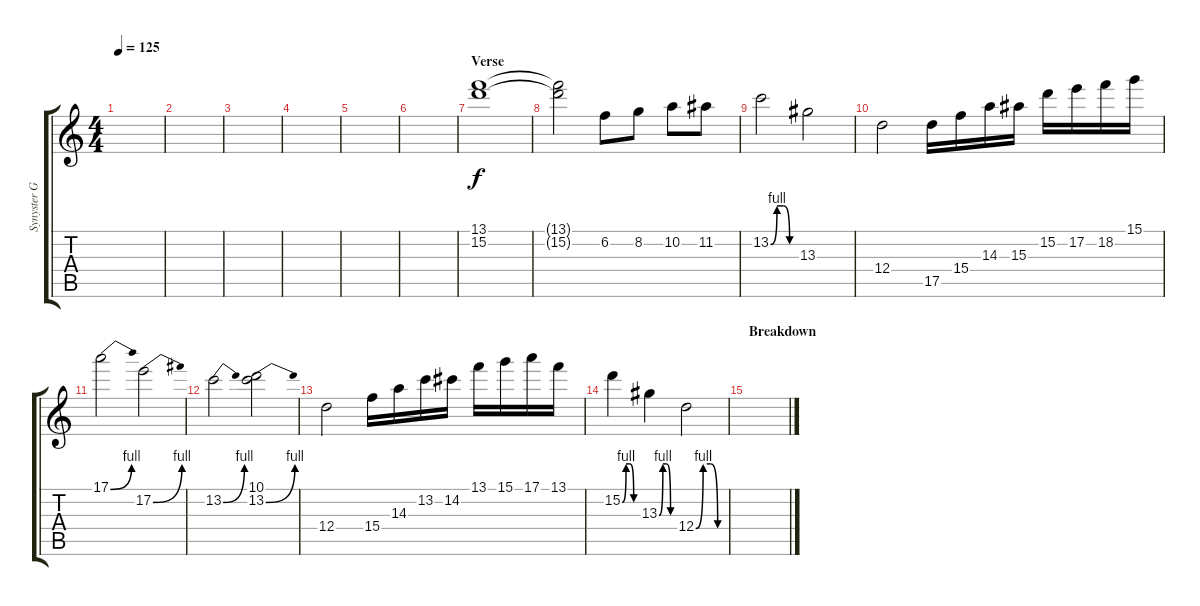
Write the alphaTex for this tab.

\track ("Synyster Gates" "Synyster G") {instrument electricguitarjazz}
\staff {score tabs}
\tuning (E4 B3 G3 D3 A2 D2) {hide}
\ts (4 4)
\tempo 125
\clef g2
\ks c
|
|
|
|
|
|
\section ("" "Verse")
(13.1 15.2).1{instrument overdrivenguitar} |
(13.1{t} 15.2{t}).2 6.2.8 8.2.8 10.2.8 11.2.8 |
13.2{be (custom 0 0 15 4 30 4 45 0 60 0)}.2 13.3.2 |
12.4.2 17.5.16 15.4.16 14.3.16 15.3.16 15.2.16 17.2.16 18.2.16 15.1.16 |
17.1{be (bend 0 0 60 4)}.2 17.2{be (bend 0 0 60 4)}.2 |
13.2{be (bend 0 0 60 4)}.2 (10.1 13.2{be (bend 0 0 60 4)}).2 |
12.4.2 15.4.16 14.3.16 13.2.16 14.2.16 13.1.16 15.1.16 17.1.16 13.1.16 |
15.2{be (custom 0 0 15 4 30 4 45 0 60 0)}.4 13.3{be (custom 0 0 15 4 30 4 45 0 60 0)}.4 12.4{be (custom 0 0 15 4 30 4 45 0 60 0)}.2 |
\section ("" "Breakdown")
